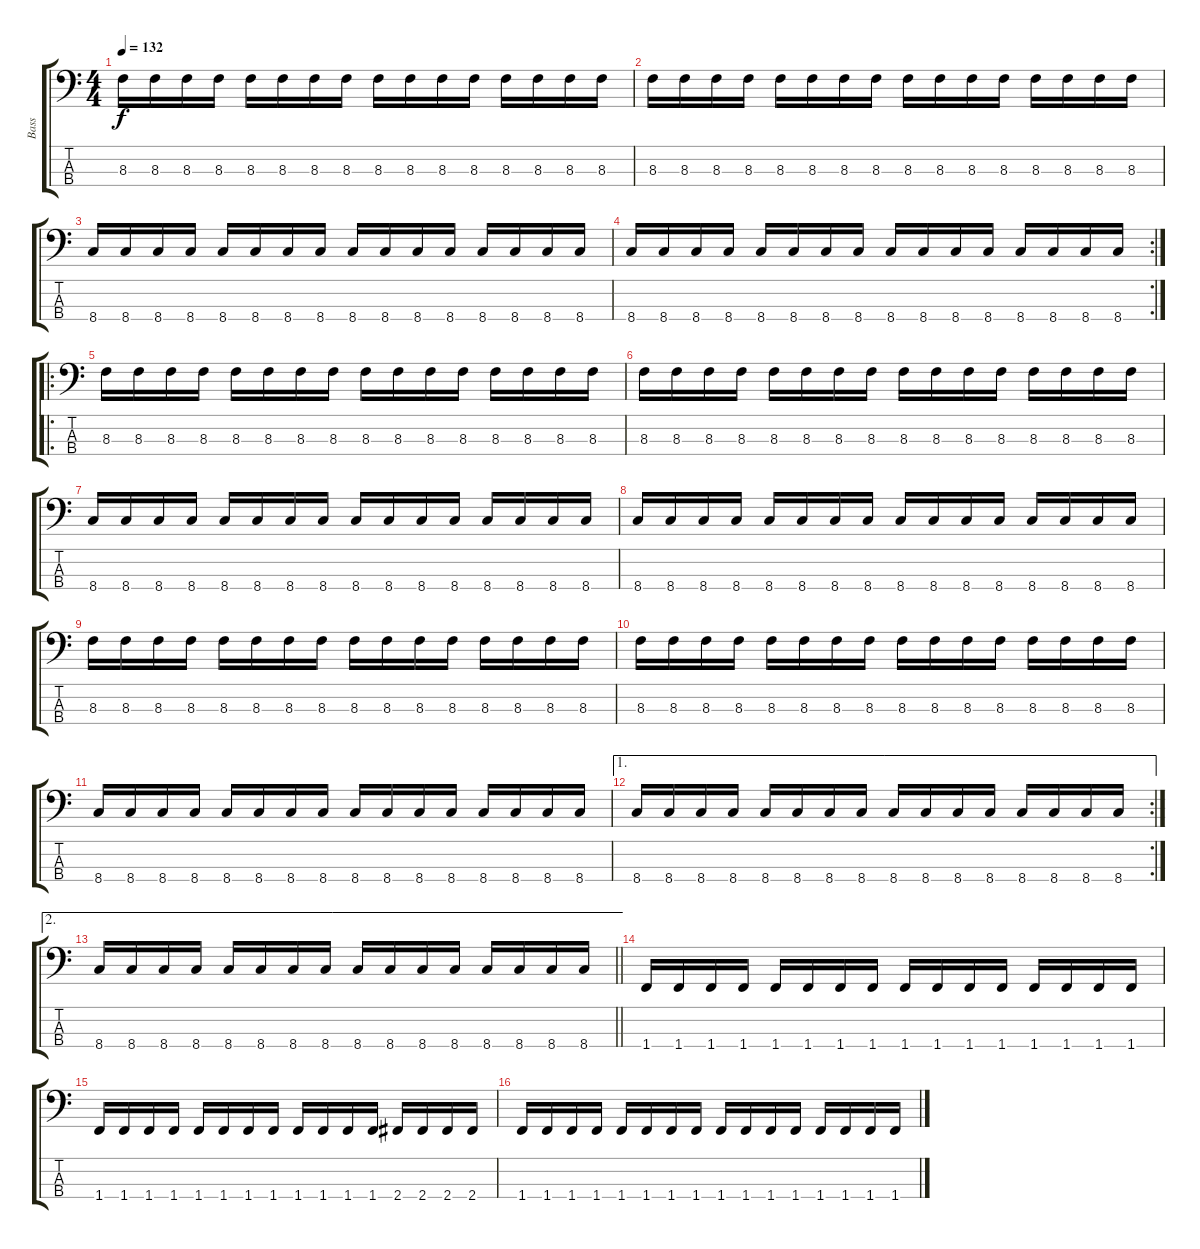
\track ("Bass" "Bass") {instrument electricbasspick}
\staff {score tabs}
\tuning (G2 D2 A1 E1) {hide}
\ts (4 4)
\tempo 132
\clef f4
\ks c
8.3.16{dy f} 8.3.16 8.3.16 8.3.16 8.3.16 8.3.16 8.3.16 8.3.16 8.3.16 8.3.16 8.3.16 8.3.16 8.3.16 8.3.16 8.3.16 8.3.16 |
8.3.16 8.3.16 8.3.16 8.3.16 8.3.16 8.3.16 8.3.16 8.3.16 8.3.16 8.3.16 8.3.16 8.3.16 8.3.16 8.3.16 8.3.16 8.3.16 |
8.4.16 8.4.16 8.4.16 8.4.16 8.4.16 8.4.16 8.4.16 8.4.16 8.4.16 8.4.16 8.4.16 8.4.16 8.4.16 8.4.16 8.4.16 8.4.16 |
\rc 2
8.4.16 8.4.16 8.4.16 8.4.16 8.4.16 8.4.16 8.4.16 8.4.16 8.4.16 8.4.16 8.4.16 8.4.16 8.4.16 8.4.16 8.4.16 8.4.16 |
\ro
8.3.16 8.3.16 8.3.16 8.3.16 8.3.16 8.3.16 8.3.16 8.3.16 8.3.16 8.3.16 8.3.16 8.3.16 8.3.16 8.3.16 8.3.16 8.3.16 |
8.3.16 8.3.16 8.3.16 8.3.16 8.3.16 8.3.16 8.3.16 8.3.16 8.3.16 8.3.16 8.3.16 8.3.16 8.3.16 8.3.16 8.3.16 8.3.16 |
8.4.16 8.4.16 8.4.16 8.4.16 8.4.16 8.4.16 8.4.16 8.4.16 8.4.16 8.4.16 8.4.16 8.4.16 8.4.16 8.4.16 8.4.16 8.4.16 |
8.4.16 8.4.16 8.4.16 8.4.16 8.4.16 8.4.16 8.4.16 8.4.16 8.4.16 8.4.16 8.4.16 8.4.16 8.4.16 8.4.16 8.4.16 8.4.16 |
8.3.16 8.3.16 8.3.16 8.3.16 8.3.16 8.3.16 8.3.16 8.3.16 8.3.16 8.3.16 8.3.16 8.3.16 8.3.16 8.3.16 8.3.16 8.3.16 |
8.3.16 8.3.16 8.3.16 8.3.16 8.3.16 8.3.16 8.3.16 8.3.16 8.3.16 8.3.16 8.3.16 8.3.16 8.3.16 8.3.16 8.3.16 8.3.16 |
8.4.16 8.4.16 8.4.16 8.4.16 8.4.16 8.4.16 8.4.16 8.4.16 8.4.16 8.4.16 8.4.16 8.4.16 8.4.16 8.4.16 8.4.16 8.4.16 |
\ae 1
\rc 2
8.4.16 8.4.16 8.4.16 8.4.16 8.4.16 8.4.16 8.4.16 8.4.16 8.4.16 8.4.16 8.4.16 8.4.16 8.4.16 8.4.16 8.4.16 8.4.16 |
\ae 2
\barLineRight lightlight
8.4.16 8.4.16 8.4.16 8.4.16 8.4.16 8.4.16 8.4.16 8.4.16 8.4.16 8.4.16 8.4.16 8.4.16 8.4.16 8.4.16 8.4.16 8.4.16 |
1.4.16 1.4.16 1.4.16 1.4.16 1.4.16 1.4.16 1.4.16 1.4.16 1.4.16 1.4.16 1.4.16 1.4.16 1.4.16 1.4.16 1.4.16 1.4.16 |
1.4.16 1.4.16 1.4.16 1.4.16 1.4.16 1.4.16 1.4.16 1.4.16 1.4.16 1.4.16 1.4.16 1.4.16 2.4.16 2.4.16 2.4.16 2.4.16 |
1.4.16 1.4.16 1.4.16 1.4.16 1.4.16 1.4.16 1.4.16 1.4.16 1.4.16 1.4.16 1.4.16 1.4.16 1.4.16 1.4.16 1.4.16 1.4.16
